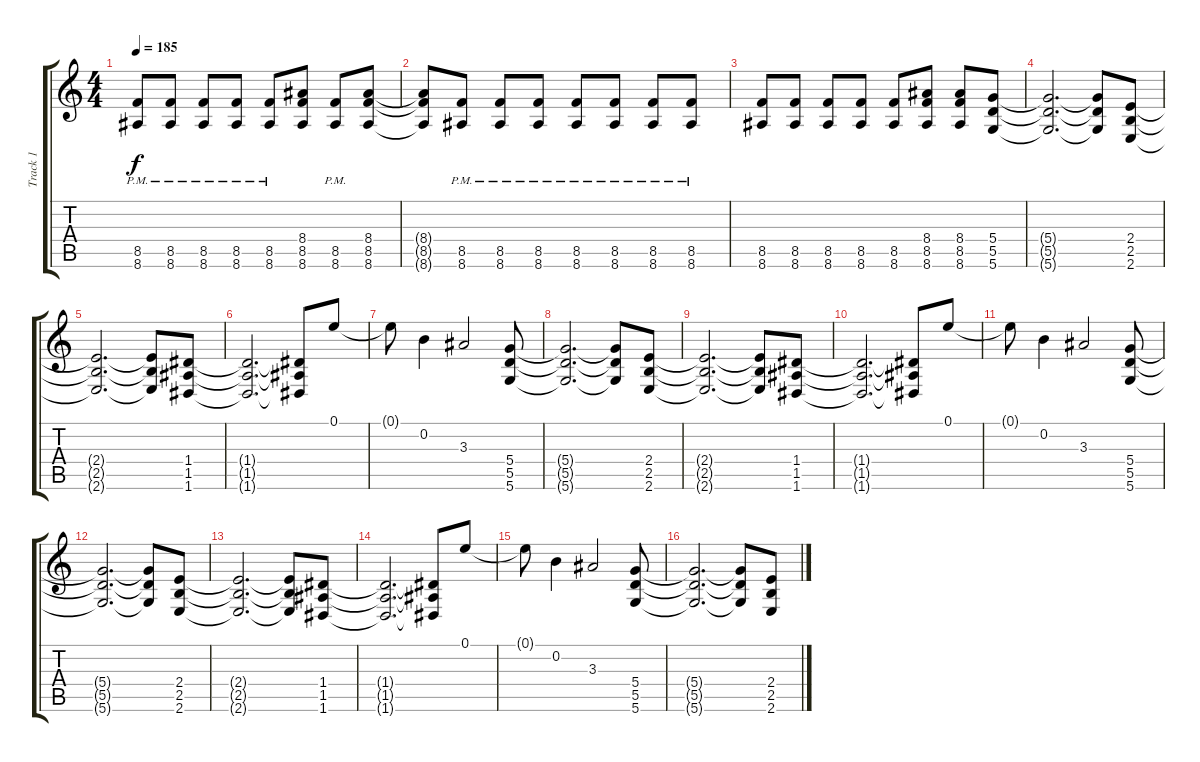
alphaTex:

\track ("Track 1" "Track 1") {instrument distortionguitar}
\staff {score tabs}
\tuning (E4 B3 G3 D3 A2 D2) {hide}
\ts (4 4)
\tempo 185
\clef g2
\ks c
(8.5{pm} 8.6{pm}).8{dy f} (8.5{pm} 8.6{pm}).8 (8.5{pm} 8.6{pm}).8 (8.5{pm} 8.6{pm}).8 (8.5{pm} 8.6{pm}).8 (8.4 8.5 8.6).8 (8.5 8.6{pm}).8 (8.4 8.5 8.6).8 |
(8.4{t} 8.5{t} 8.6{t}).8 (8.5{pm} 8.6{pm}).8 (8.5{pm} 8.6{pm}).8 (8.5{pm} 8.6{pm}).8 (8.5{pm} 8.6{pm}).8 (8.5{pm} 8.6{pm}).8 (8.5{pm} 8.6{pm}).8 (8.5{pm} 8.6{pm}).8 |
(8.5 8.6).8 (8.5 8.6).8 (8.5 8.6).8 (8.5 8.6).8 (8.5 8.6).8 (8.4 8.5 8.6).8 (8.4 8.5 8.6).8 (5.4 5.5 5.6).8 |
(5.4{t} 5.5{t} 5.6{t}).2{d} (5.4{t} 5.5{t} 5.6{t}).8 (2.4 2.5 2.6).8 |
(2.4{t} 2.5{t} 2.6{t}).2{d} (2.4{t} 2.5{t} 2.6{t}).8 (1.4 1.5 1.6).8 |
(1.4{t} 1.5{t} 1.6{t}).2{d} (1.4{t} 1.5{t} 1.6{t}).8 0.1.8 |
0.1{t}.8 0.2.4 3.3.2 (5.4 5.5 5.6).8 |
(5.4{t} 5.5{t} 5.6{t}).2{d} (5.4{t} 5.5{t} 5.6{t}).8 (2.4 2.5 2.6).8 |
(2.4{t} 2.5{t} 2.6{t}).2{d} (2.4{t} 2.5{t} 2.6{t}).8 (1.4 1.5 1.6).8 |
(1.4{t} 1.5{t} 1.6{t}).2{d} (1.4{t} 1.5{t} 1.6{t}).8 0.1.8 |
0.1{t}.8 0.2.4 3.3.2 (5.4 5.5 5.6).8 |
(5.4{t} 5.5{t} 5.6{t}).2{d} (5.4{t} 5.5{t} 5.6{t}).8 (2.4 2.5 2.6).8 |
(2.4{t} 2.5{t} 2.6{t}).2{d} (2.4{t} 2.5{t} 2.6{t}).8 (1.4 1.5 1.6).8 |
(1.4{t} 1.5{t} 1.6{t}).2{d} (1.4{t} 1.5{t} 1.6{t}).8 0.1.8 |
0.1{t}.8 0.2.4 3.3.2 (5.4 5.5 5.6).8 |
(5.4{t} 5.5{t} 5.6{t}).2{d} (5.4{t} 5.5{t} 5.6{t}).8 (2.4 2.5 2.6).8
